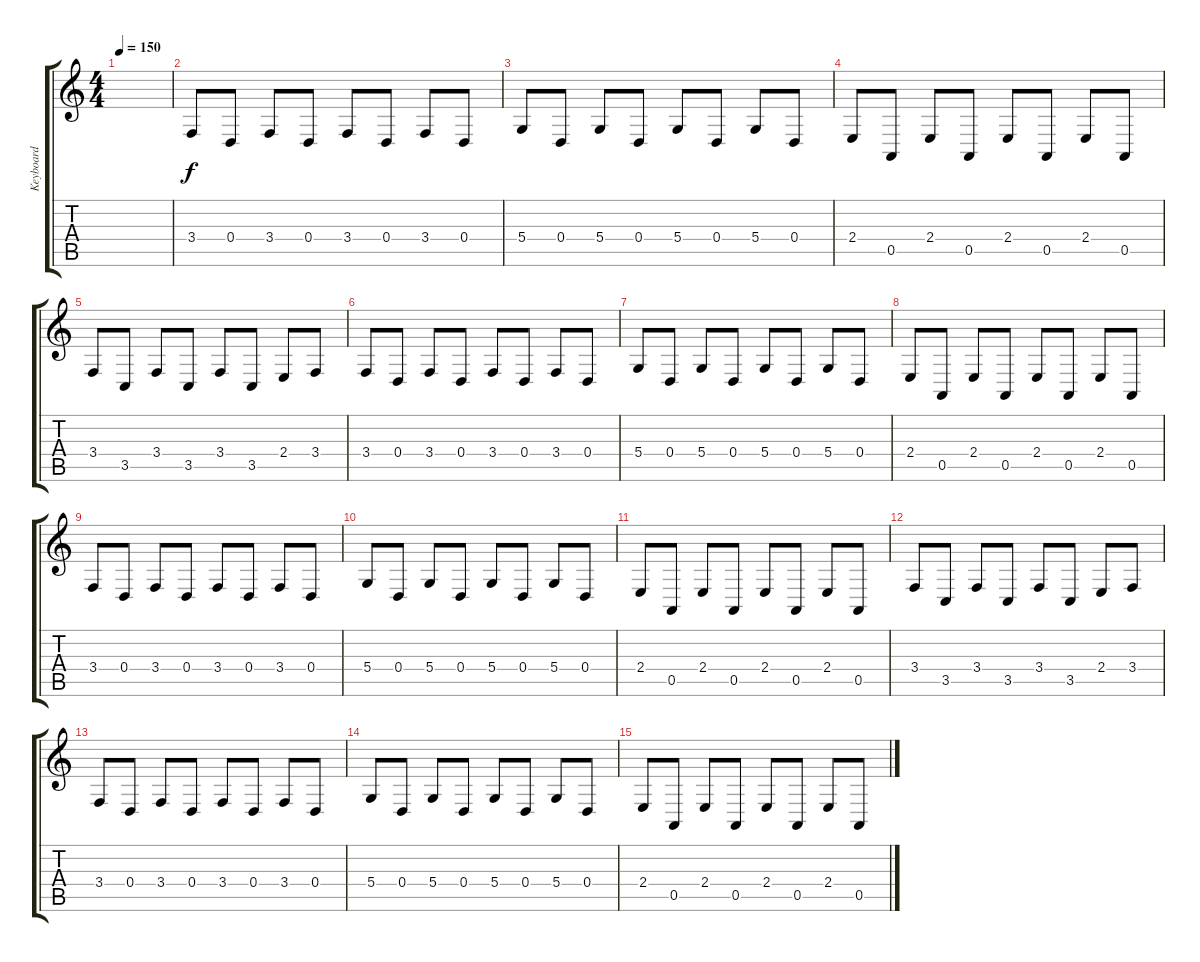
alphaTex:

\track ("Keyboard" "Keyboard") {instrument churchorgan}
\staff {score tabs}
\tuning (E4 B3 G3 D3 A2 E2) {hide}
\ts (4 4)
\tempo 150
\clef g2
\ks c
|
3.4.8 0.4.8 3.4.8 0.4.8 3.4.8 0.4.8 3.4.8 0.4.8 |
5.4.8 0.4.8 5.4.8 0.4.8 5.4.8 0.4.8 5.4.8 0.4.8 |
2.4.8 0.5.8 2.4.8 0.5.8 2.4.8 0.5.8 2.4.8 0.5.8 |
3.4.8 3.5.8 3.4.8 3.5.8 3.4.8 3.5.8 2.4.8 3.4.8 |
3.4.8 0.4.8 3.4.8 0.4.8 3.4.8 0.4.8 3.4.8 0.4.8 |
5.4.8 0.4.8 5.4.8 0.4.8 5.4.8 0.4.8 5.4.8 0.4.8 |
2.4.8 0.5.8 2.4.8 0.5.8 2.4.8 0.5.8 2.4.8 0.5.8 |
3.4.8 0.4.8 3.4.8 0.4.8 3.4.8 0.4.8 3.4.8 0.4.8 |
5.4.8 0.4.8 5.4.8 0.4.8 5.4.8 0.4.8 5.4.8 0.4.8 |
2.4.8 0.5.8 2.4.8 0.5.8 2.4.8 0.5.8 2.4.8 0.5.8 |
3.4.8 3.5.8 3.4.8 3.5.8 3.4.8 3.5.8 2.4.8 3.4.8 |
3.4.8 0.4.8 3.4.8 0.4.8 3.4.8 0.4.8 3.4.8 0.4.8 |
5.4.8 0.4.8 5.4.8 0.4.8 5.4.8 0.4.8 5.4.8 0.4.8 |
2.4.8 0.5.8 2.4.8 0.5.8 2.4.8 0.5.8 2.4.8 0.5.8
